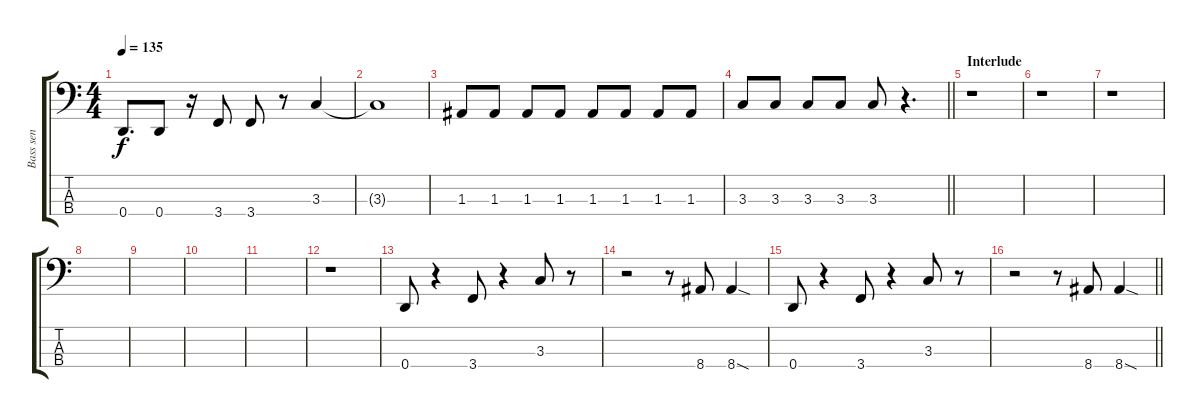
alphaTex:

\track ("Bass sen" "Bass sen") {instrument electricbasspick}
\staff {score tabs}
\tuning (G2 D2 A1 D1) {hide}
\ts (4 4)
\tempo 135
\clef f4
\ks c
0.4.8{d dy f} 0.4.8 r.16 3.4.8 3.4.8 r.8 3.3.4 |
3.3{t}.1 |
1.3.8 1.3.8 1.3.8 1.3.8 1.3.8 1.3.8 1.3.8 1.3.8 |
\barLineRight lightlight
3.3.8 3.3.8 3.3.8 3.3.8 3.3.8 r.4{d} |
\section ("" "Interlude")
r.1 |
r.1 |
r.1 |
|
|
|
|
r.1 |
0.4.8 r.4 3.4.8 r.4 3.3.8 r.8 |
r.2 r.8 8.4.8 8.4{sod}.4 |
0.4.8 r.4 3.4.8 r.4 3.3.8 r.8 |
\barLineRight lightlight
r.2 r.8 8.4.8 8.4{sod}.4
